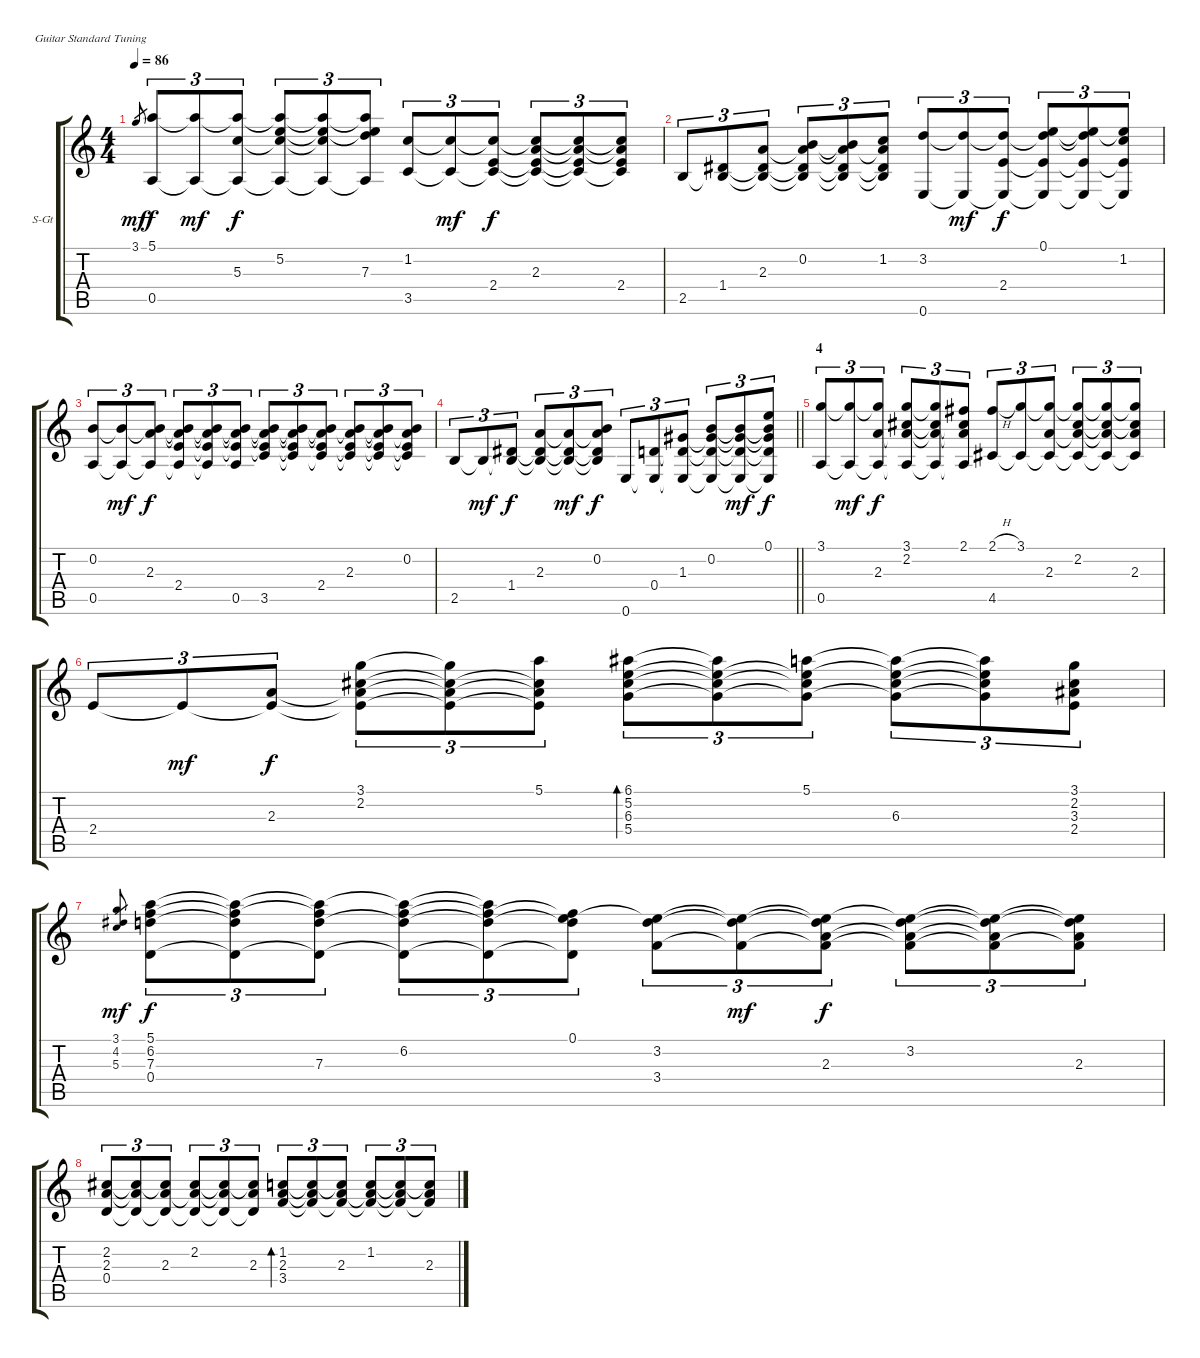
\bracketExtendMode groupsimilarinstruments
\firstSystemTrackNameOrientation horizontal
\otherSystemsTrackNameOrientation horizontal
\track ("Äîðîæêà 1" "S-Gt") {instrument acousticguitarsteel}
\staff {score tabs}
\tuning (E4 B3 G3 D3 A2 E2)
\ts (4 4)
\tempo 86
\clef g2
\ks c
3.1.8{gr dy mf} (5.1 0.5).8{tu (3 2) dy f} (5.1{t} 0.5{t}).8{tu (3 2) dy mf} (5.3 5.1{t} 0.5{t}).8{tu (3 2) dy f} (5.2 5.3{t} 5.1{t} 0.5{t}).8{tu (3 2)} (5.3{t} 5.1{t} 5.2{t} 0.5{t}).8{tu (3 2)} (5.1{t} 5.2{t} 7.3 0.5{t}).8{tu (3 2)} (1.2 3.5).8{tu (3 2)} (1.2{t} 3.5{t}).8{tu (3 2) dy mf} (2.4 1.2{t} 3.5{t}).8{tu (3 2) dy f} (2.3 2.4{t} 1.2{t} 3.5{t}).8{tu (3 2)} (2.4{t} 1.2{t} 2.3{t} 3.5{t}).8{tu (3 2)} (1.2{t} 2.3{t} 2.4 3.5{t}).8{tu (3 2)} |
2.5.8{tu (3 2)} (1.4 2.5{t}).8{tu (3 2)} (2.3 1.4{t} 2.5{t}).8{tu (3 2)} (0.2 2.3{t} 1.4{t} 2.5{t}).8{tu (3 2)} (0.2{t} 2.3{t} 1.4{t} 2.5{t}).8{tu (3 2)} (1.2 2.3{t} 1.4{t} 2.5{t}).8{tu (3 2)} (3.2 0.6).8{tu (3 2)} (3.2{t} 0.6{t}).8{tu (3 2) dy mf} (2.4 3.2{t} 0.6{t}).8{tu (3 2) dy f} (0.1 3.2{t} 2.4{t} 0.6{t}).8{tu (3 2)} (3.2{t} 0.1{t} 2.4{t} 0.6{t}).8{tu (3 2)} (0.1{t} 1.2 2.4{t} 0.6{t}).8{tu (3 2)} |
(0.2 0.5).8{tu (3 2)} (0.5{t} 0.2{t}).8{tu (3 2) dy mf} (2.3 0.5{t} 0.2{t}).8{tu (3 2) dy f} (2.4 0.5{t} 2.3{t} 0.2{t}).8{tu (3 2)} (0.5{t} 2.4{t} 2.3{t} 0.2{t}).8{tu (3 2)} (0.5 2.4{t} 2.3{t} 0.2{t}).8{tu (3 2)} (3.5 2.4{t} 2.3{t} 0.2{t}).8{tu (3 2)} (2.4{t} 2.3{t} 0.2{t} 3.5{t}).8{tu (3 2)} (2.3{t} 2.4 0.2{t} 3.5{t}).8{tu (3 2)} (2.3 0.2{t} 2.4{t} 3.5{t}).8{tu (3 2)} (0.2{t} 2.3{t} 2.4{t} 3.5{t}).8{tu (3 2)} (0.2 2.3{t} 2.4{t} 3.5{t}).8{tu (3 2)} |
\barLineRight lightlight
2.5.8{tu (3 2)} 2.5{t}.8{tu (3 2) dy mf} (1.4 2.5{t}).8{tu (3 2) dy f} (2.3 1.4{t} 2.5{t}).8{tu (3 2)} (2.3{t} 1.4{t} 2.5{t}).8{tu (3 2) dy mf} (0.2 2.3{t} 1.4{t} 2.5{t}).8{tu (3 2) dy f} 0.6.8{tu (3 2)} (0.4 0.6{t}).8{tu (3 2)} (1.3 0.4{t} 0.6{t}).8{tu (3 2)} (0.2 1.3{t} 0.4{t} 0.6{t}).8{tu (3 2)} (0.2{t} 1.3{t} 0.4{t} 0.6{t}).8{tu (3 2) dy mf} (0.1 0.2{t} 1.3{t} 0.4{t} 0.6{t}).8{tu (3 2) dy f} |
\section ("" "4")
(3.1 0.5).8{tu (3 2)} (3.1{t} 0.5{t}).8{tu (3 2) dy mf} (3.1{t} 2.3 0.5{t}).8{tu (3 2) dy f} (3.1 2.2 2.3{t} 0.5{t}).8{tu (3 2)} (3.1{t} 2.2{t} 2.3{t} 0.5{t}).8{tu (3 2)} (2.1 2.2{t} 2.3{t} 0.5{t}).8{tu (3 2)} (2.1{h} 4.5).8{tu (3 2)} (3.1 4.5{t}).8{tu (3 2)} (2.3 3.1{t} 4.5{t}).8{tu (3 2)} (2.2 2.3{t} 3.1{t} 4.5{t}).8{tu (3 2)} (2.3{t} 3.1{t} 2.2{t} 4.5{t}).8{tu (3 2)} (3.1{t} 2.2{t} 2.3 4.5{t}).8{tu (3 2)} |
2.4.8{tu (3 2)} 2.4{t}.8{tu (3 2) dy mf} (2.3 2.4{t}).8{tu (3 2) dy f} (3.1 2.2 2.3{t} 2.4{t}).8{tu (3 2)} (3.1{t} 2.2{t} 2.3{t} 2.4{t}).8{tu (3 2)} (5.1 2.2{t} 2.3{t} 2.4{t}).8{tu (3 2)} (6.1 5.2 6.3 5.4).8{tu (3 2) bd 60} (6.1{t} 6.3{t} 5.2{t} 5.4{t}).8{tu (3 2)} (5.1 6.3{t} 5.2{t} 5.4{t}).8{tu (3 2)} (6.3 5.1{t} 5.2{t} 5.4{t}).8{tu (3 2)} (5.1{t} 5.2{t} 6.3{t} 5.4{t}).8{tu (3 2)} (3.1 2.2 3.3 2.4).8{tu (3 2)} |
(3.1 4.2 5.3).8{gr dy mf} (5.1 6.2 7.3 0.4).8{tu (3 2) dy f} (7.3{t} 6.2{t} 5.1{t} 0.4{t}).8{tu (3 2)} (6.2{t} 7.3 5.1{t} 0.4{t}).8{tu (3 2)} (6.2 5.1{t} 7.3{t} 0.4{t}).8{tu (3 2)} (5.1{t} 6.2{t} 7.3{t} 0.4{t}).8{tu (3 2)} (0.1 6.2{t} 7.3{t} 0.4{t}).8{tu (3 2)} (3.2 3.4 0.1{t}).8{tu (3 2)} (3.2{t} 0.1{t} 3.4{t}).8{tu (3 2) dy mf} (3.2{t} 2.3 0.1{t} 3.4{t}).8{tu (3 2) dy f} (3.2 2.3{t} 0.1{t} 3.4{t}).8{tu (3 2)} (2.3{t} 0.1{t} 3.2{t} 3.4{t}).8{tu (3 2)} (0.1{t} 3.2{t} 2.3 3.4{t}).8{tu (3 2)} |
(2.2 2.3 0.4).8{tu (3 2)} (2.3{t} 2.2{t} 0.4{t}).8{tu (3 2)} (2.2{t} 2.3 0.4{t}).8{tu (3 2)} (2.2 2.3{t} 0.4{t}).8{tu (3 2)} (2.3{t} 2.2{t} 0.4{t}).8{tu (3 2)} (2.2{t} 2.3 0.4{t}).8{tu (3 2)} (1.2 2.3 3.4).8{tu (3 2) bd 60} (2.3{t} 1.2{t} 3.4{t}).8{tu (3 2)} (1.2{t} 2.3 3.4{t}).8{tu (3 2)} (1.2 2.3{t} 3.4{t}).8{tu (3 2)} (2.3{t} 1.2{t} 3.4{t}).8{tu (3 2)} (1.2{t} 2.3 3.4{t}).8{tu (3 2)}
